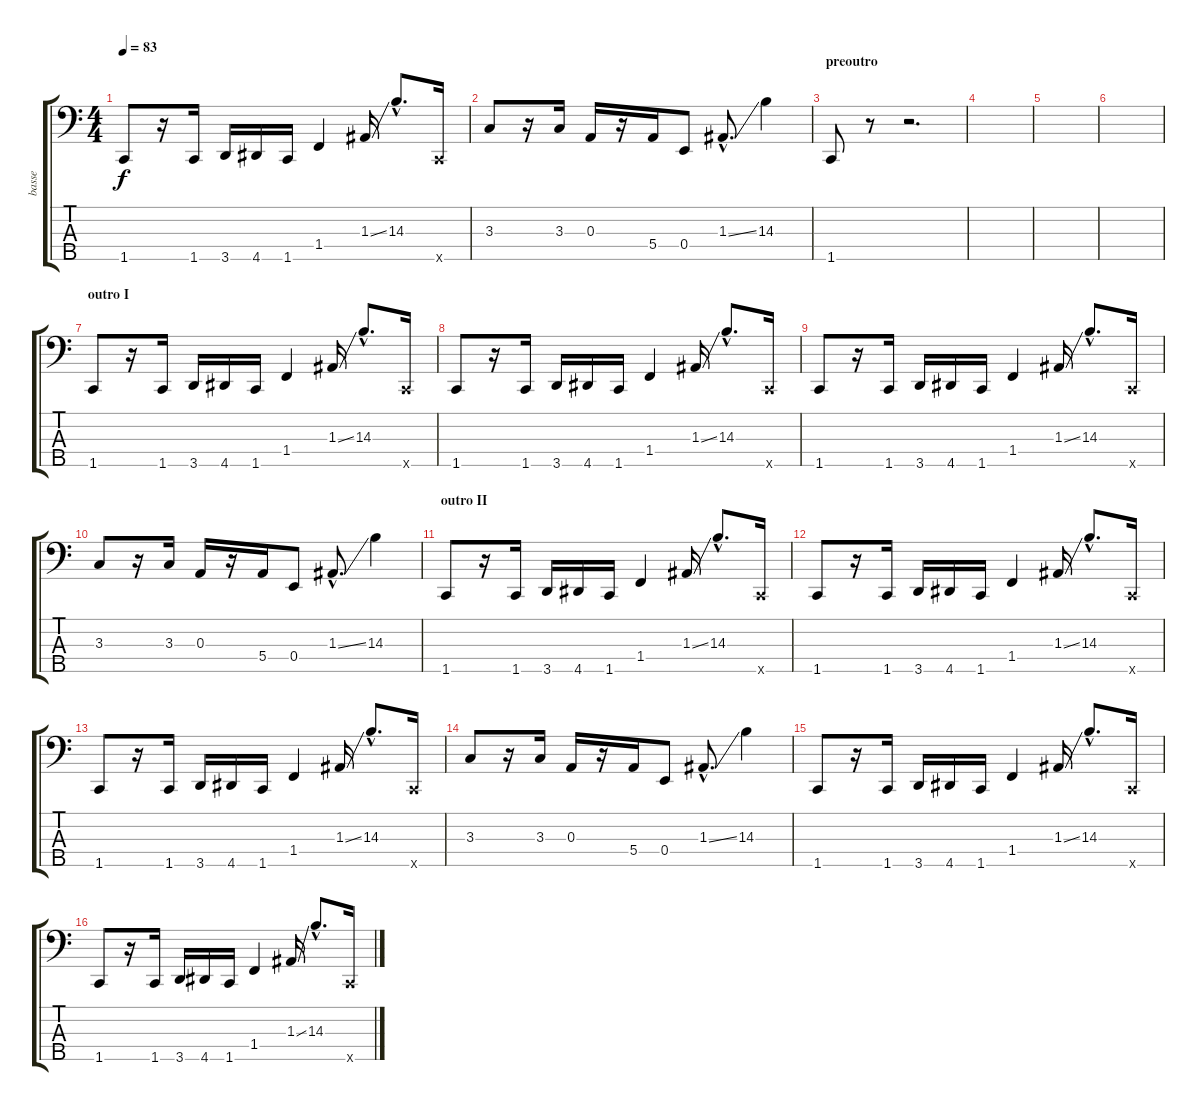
\track ("basse" "basse") {instrument electricbassfinger}
\staff {score tabs}
\tuning (G2 D2 A1 E1 B0) {hide}
\ts (4 4)
\tempo 83
\clef f4
\ks c
1.5.8{dy f} r.16 1.5.16 3.5.16 4.5.16 1.5.16 1.4.4 1.3{ss}.16 14.3{hac}.8{d} 1.5{x}.16 |
3.3.8 r.16 3.3.16 0.3.16 r.16 5.4.16 0.4.8 1.3{ss hac}.8{d} 14.3.4 |
\section ("" "preoutro")
1.5.8 r.8 r.2{d} |
|
|
|
\section ("" "outro I")
1.5.8 r.16 1.5.16 3.5.16 4.5.16 1.5.16 1.4.4 1.3{ss}.16 14.3{hac}.8{d} 1.5{x}.16 |
1.5.8 r.16 1.5.16 3.5.16 4.5.16 1.5.16 1.4.4 1.3{ss}.16 14.3{hac}.8{d} 1.5{x}.16 |
1.5.8 r.16 1.5.16 3.5.16 4.5.16 1.5.16 1.4.4 1.3{ss}.16 14.3{hac}.8{d} 1.5{x}.16 |
3.3.8 r.16 3.3.16 0.3.16 r.16 5.4.16 0.4.8 1.3{ss hac}.8{d} 14.3.4 |
\section ("" "outro II")
1.5.8 r.16 1.5.16 3.5.16 4.5.16 1.5.16 1.4.4 1.3{ss}.16 14.3{hac}.8{d} 1.5{x}.16 |
1.5.8 r.16 1.5.16 3.5.16 4.5.16 1.5.16 1.4.4 1.3{ss}.16 14.3{hac}.8{d} 1.5{x}.16 |
1.5.8 r.16 1.5.16 3.5.16 4.5.16 1.5.16 1.4.4 1.3{ss}.16 14.3{hac}.8{d} 1.5{x}.16 |
3.3.8 r.16 3.3.16 0.3.16 r.16 5.4.16 0.4.8 1.3{ss hac}.8{d} 14.3.4 |
1.5.8 r.16 1.5.16 3.5.16 4.5.16 1.5.16 1.4.4 1.3{ss}.16 14.3{hac}.8{d} 1.5{x}.16 |
1.5.8 r.16 1.5.16 3.5.16 4.5.16 1.5.16 1.4.4 1.3{ss}.16 14.3{hac}.8{d} 1.5{x}.16
